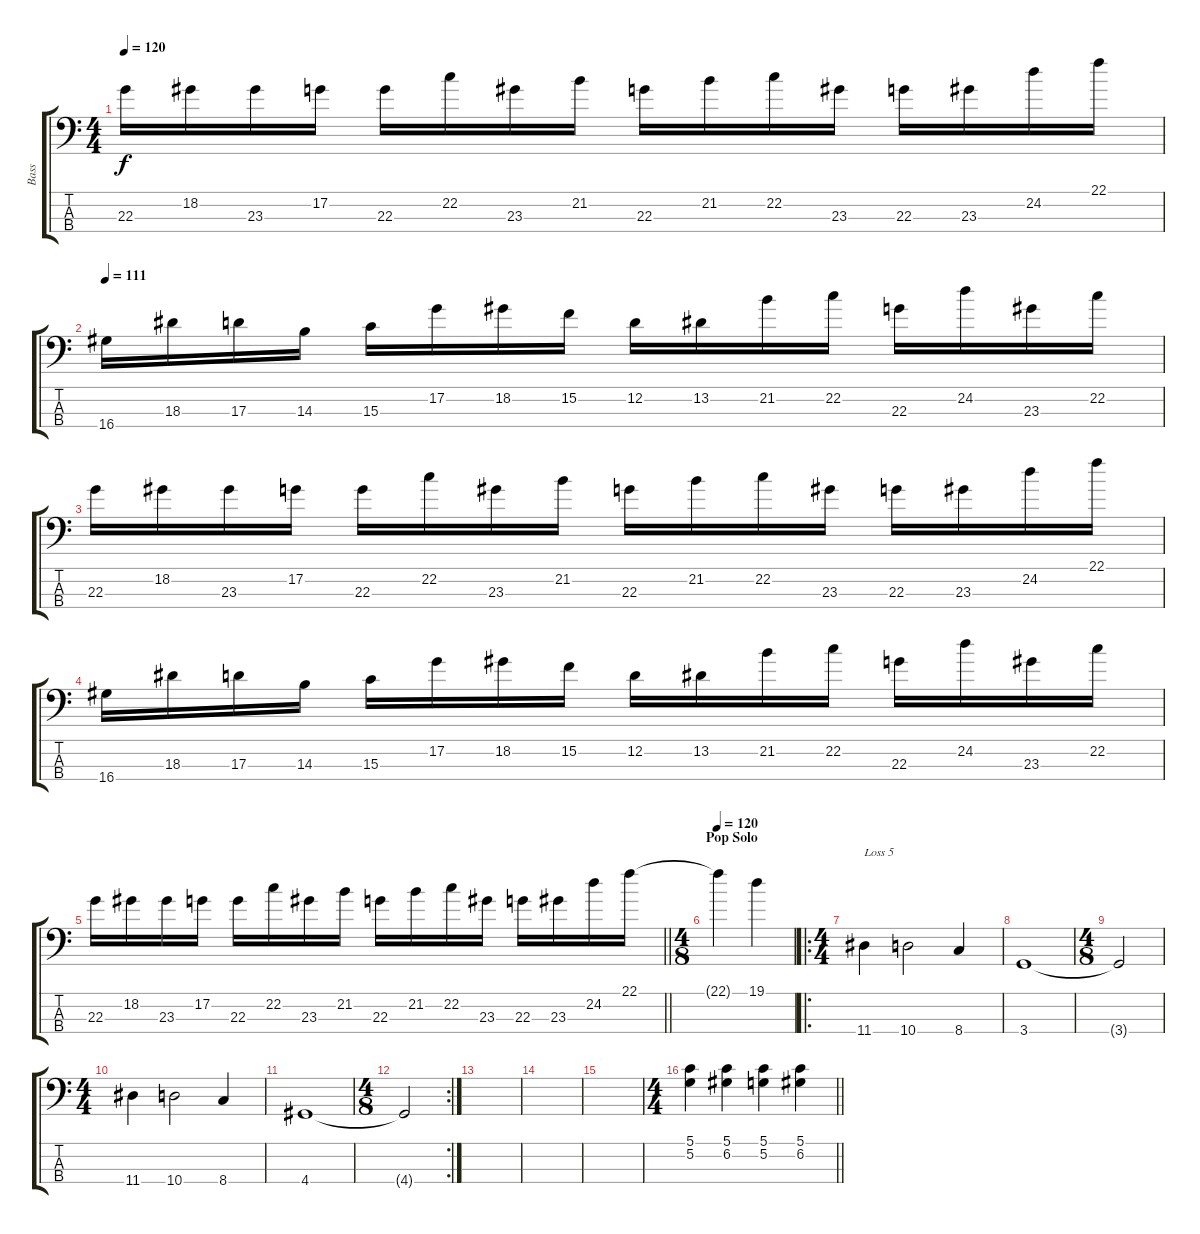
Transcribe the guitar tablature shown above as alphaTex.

\track ("Bass" "Bass") {instrument synthbass2}
\staff {score tabs}
\tuning (G2 D2 A1 E1) {hide}
\ts (4 4)
\tempo 120
\clef f4
\ks c
22.3.16{dy f} 18.2.16 23.3.16 17.2.16 22.3.16 22.2.16 23.3.16 21.2.16 22.3.16 21.2.16 22.2.16 23.3.16 22.3.16 23.3.16 24.2.16 22.1.16 |
\tempo 111
16.4.16 18.3.16 17.3.16 14.3.16 15.3.16 17.2.16 18.2.16 15.2.16 12.2.16 13.2.16 21.2.16 22.2.16 22.3.16 24.2.16 23.3.16 22.2.16 |
22.3.16 18.2.16 23.3.16 17.2.16 22.3.16 22.2.16 23.3.16 21.2.16 22.3.16 21.2.16 22.2.16 23.3.16 22.3.16 23.3.16 24.2.16 22.1.16 |
16.4.16 18.3.16 17.3.16 14.3.16 15.3.16 17.2.16 18.2.16 15.2.16 12.2.16 13.2.16 21.2.16 22.2.16 22.3.16 24.2.16 23.3.16 22.2.16 |
\barLineRight lightlight
22.3.16 18.2.16 23.3.16 17.2.16 22.3.16 22.2.16 23.3.16 21.2.16 22.3.16 21.2.16 22.2.16 23.3.16 22.3.16 23.3.16 24.2.16 22.1.16 |
\ts (4 8)
\section ("" "Pop Solo")
\tempo 90
\tempo 120
22.1{t}.4 19.1.4 |
\ro
\ts (4 4)
11.4.4{txt "Loss 5"} 10.4.2 8.4.4 |
3.4.1 |
\ts (4 8)
3.4{t}.2 |
\ts (4 4)
11.4.4 10.4.2 8.4.4 |
4.4.1 |
\rc 2
\ts (4 8)
4.4{t}.2 |
|
|
|
\ts (4 4)
\barLineRight lightlight
(5.1 5.2).4 (5.1 6.2).4 (5.1 5.2).4 (5.1 6.2).4
